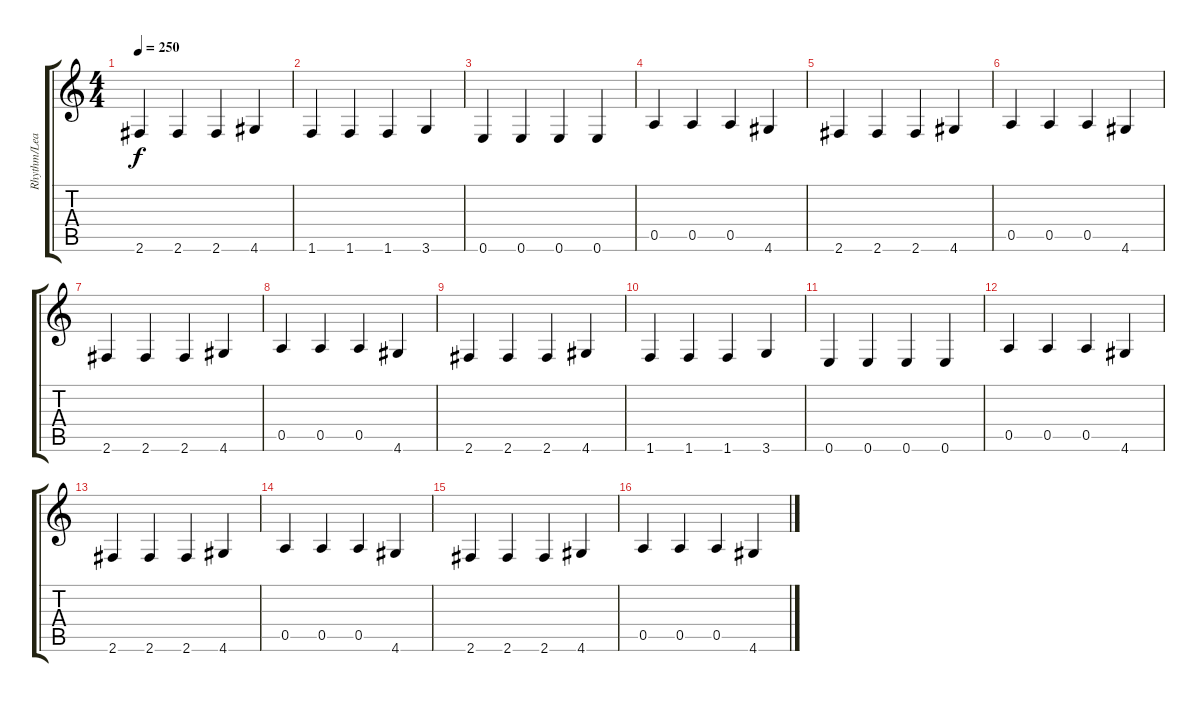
\track ("Rhythm/Lead" "Rhythm/Lea") {instrument distortionguitar}
\staff {score tabs}
\tuning (E4 B3 G3 D3 A2 E2) {hide}
\ts (4 4)
\tempo 250
\clef g2
\ks c
2.6.4{dy f} 2.6.4 2.6.4 4.6.4 |
1.6.4 1.6.4 1.6.4 3.6.4 |
0.6.4 0.6.4 0.6.4 0.6.4 |
0.5.4 0.5.4 0.5.4 4.6.4 |
2.6.4 2.6.4 2.6.4 4.6.4 |
0.5.4 0.5.4 0.5.4 4.6.4 |
2.6.4 2.6.4 2.6.4 4.6.4 |
0.5.4 0.5.4 0.5.4 4.6.4 |
2.6.4 2.6.4 2.6.4 4.6.4 |
1.6.4 1.6.4 1.6.4 3.6.4 |
0.6.4 0.6.4 0.6.4 0.6.4 |
0.5.4 0.5.4 0.5.4 4.6.4 |
2.6.4 2.6.4 2.6.4 4.6.4 |
0.5.4 0.5.4 0.5.4 4.6.4 |
2.6.4 2.6.4 2.6.4 4.6.4 |
0.5.4 0.5.4 0.5.4 4.6.4
